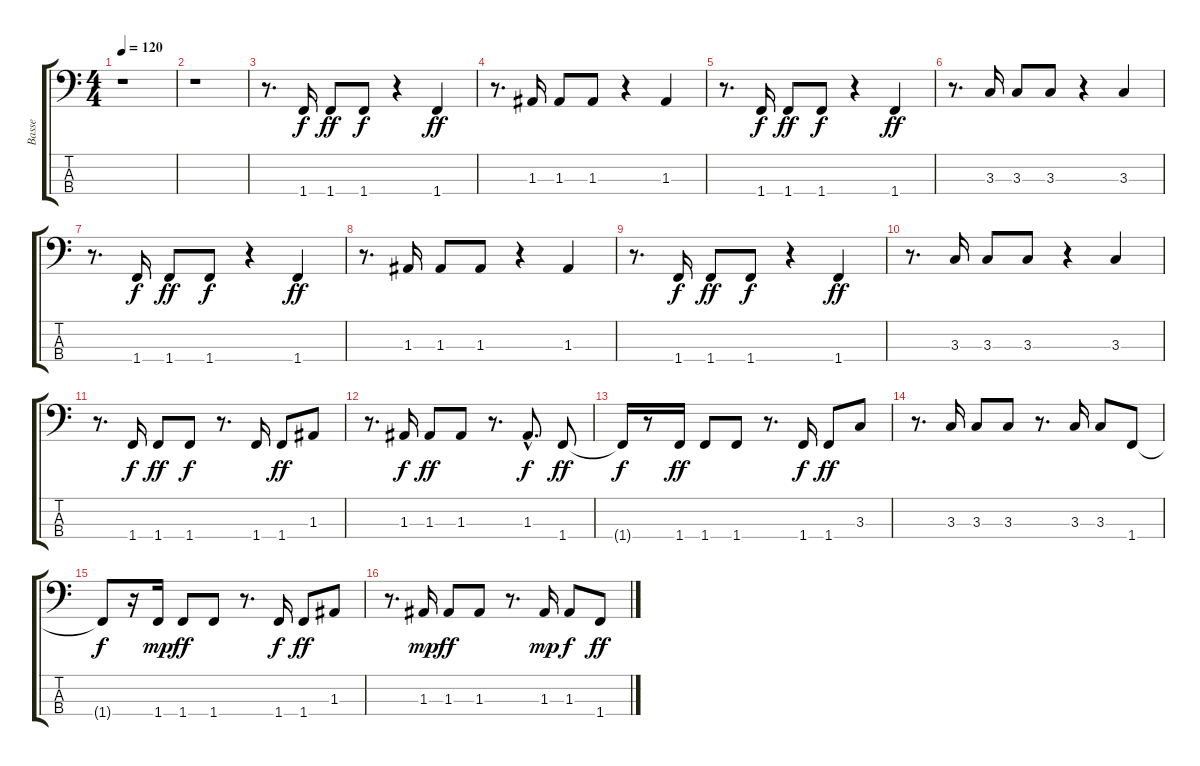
\track ("Basse" "Basse") {instrument electricbassfinger}
\staff {score tabs}
\tuning (G2 D2 A1 E1) {hide}
\ts (4 4)
\tempo 120
\clef f4
\ks c
r.1{dy f instrument electricbassfinger} |
r.1 |
r.8{d} 1.4.16 1.4.8{dy ff} 1.4.8{dy f} r.4 1.4.4{dy ff} |
r.8{d} 1.3.16 1.3.8 1.3.8 r.4 1.3.4 |
r.8{d} 1.4.16{dy f} 1.4.8{dy ff} 1.4.8{dy f} r.4 1.4.4{dy ff} |
r.8{d} 3.3.16 3.3.8 3.3.8 r.4 3.3.4 |
r.8{d} 1.4.16{dy f} 1.4.8{dy ff} 1.4.8{dy f} r.4 1.4.4{dy ff} |
r.8{d} 1.3.16 1.3.8 1.3.8 r.4 1.3.4 |
r.8{d} 1.4.16{dy f} 1.4.8{dy ff} 1.4.8{dy f} r.4 1.4.4{dy ff} |
r.8{d} 3.3.16 3.3.8 3.3.8 r.4 3.3.4 |
r.8{d} 1.4.16{dy f} 1.4.8{dy ff} 1.4.8{dy f} r.8{d} 1.4.16 1.4.8{dy ff} 1.3.8 |
r.8{d} 1.3.16{dy f} 1.3.8{dy ff} 1.3.8 r.8{d} 1.3{hac}.8{d dy f} 1.4.8{dy ff} |
1.4{t}.16{dy f} r.8 1.4.16{dy ff} 1.4.8 1.4.8 r.8{d} 1.4.16{dy f} 1.4.8{dy ff} 3.3.8 |
r.8{d} 3.3.16 3.3.8 3.3.8 r.8{d} 3.3.16 3.3.8 1.4.8 |
1.4{t}.8{dy f} r.16 1.4.16{dy mp} 1.4.8{dy ff} 1.4.8 r.8{d} 1.4.16{dy f} 1.4.8{dy ff} 1.3.8 |
r.8{d} 1.3.16{dy mp} 1.3.8{dy ff} 1.3.8 r.8{d} 1.3.16{dy mp} 1.3.8{dy f} 1.4.8{dy ff}
